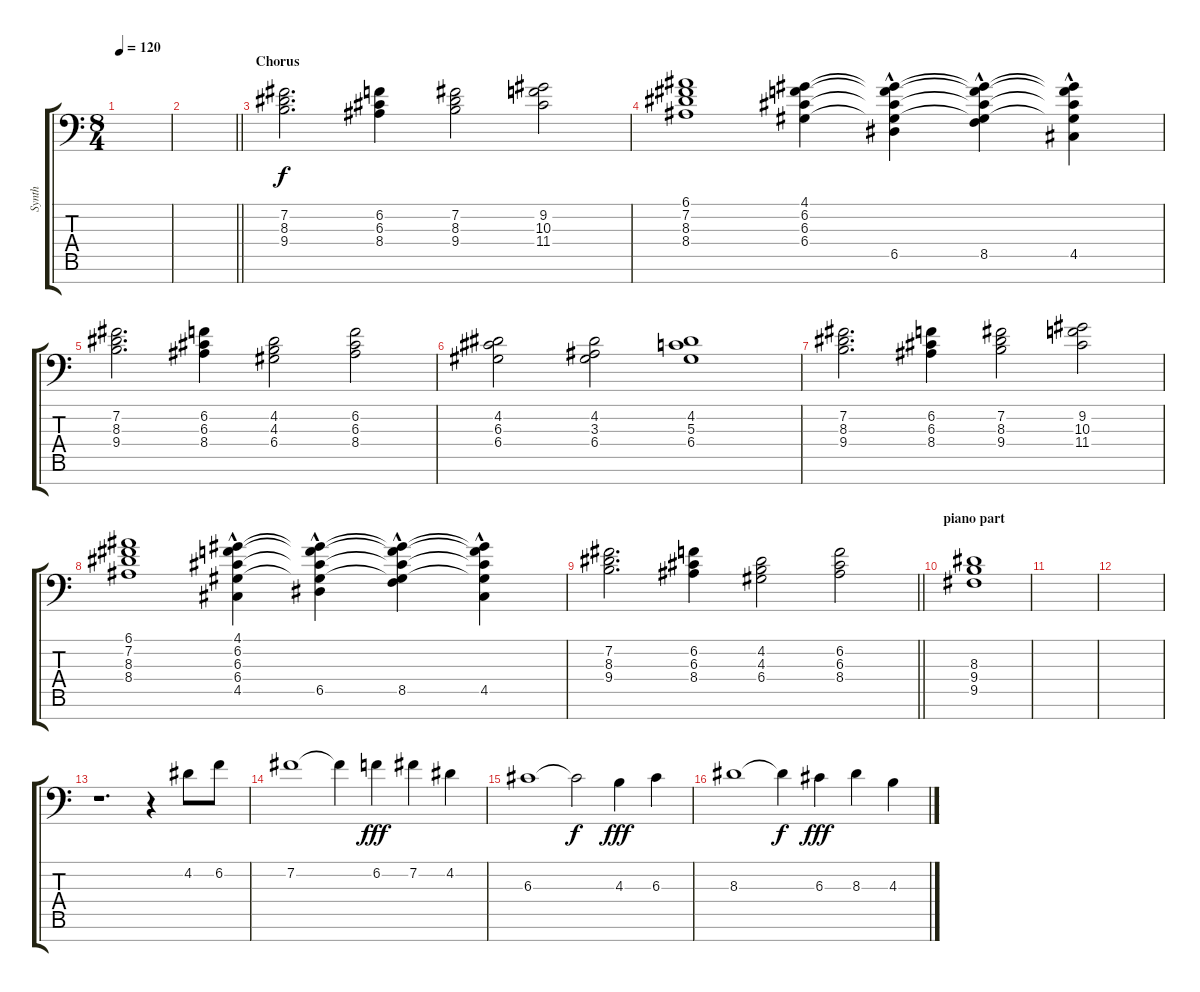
\track ("Synth" "Synth") {instrument stringensemble1}
\staff {score tabs}
\tuning (E4 B3 G3 D3 A2 E2 C-1) {hide}
\ts (8 4)
\tempo 120
\clef f4
\ks c
|
\barLineRight lightlight
|
\section ("" "Chorus")
(7.2 8.3 9.4).2{d} (6.2 6.3 8.4).4 (7.2 8.3 9.4).2 (9.2 10.3 11.4).2 |
(6.1 7.2 8.3 8.4).1 (4.1 6.2 6.3 6.4).4 (4.1{t} 6.2{t} 6.3{t} 6.4{t} 6.5{hac}).4 (4.1{t} 6.2{t} 6.3{t} 6.4{t} 8.5{hac}).4 (4.1{t} 6.2{t} 6.3{t} 6.4{t} 4.5{hac}).4 |
(7.2 8.3 9.4).2{d} (6.2 6.3 8.4).4 (4.2 4.3 6.4).2 (6.2 6.3 8.4).2 |
(4.2 6.3 6.4).2 (4.2 3.3 6.4).2 (4.2 5.3 6.4).1 |
(7.2 8.3 9.4).2{d} (6.2 6.3 8.4).4 (7.2 8.3 9.4).2 (9.2 10.3 11.4).2 |
(6.1 7.2 8.3 8.4).1 (4.1 6.2 6.3 6.4 4.5{hac}).4 (4.1{t} 6.2{t} 6.3{t} 6.4{t} 6.5{hac}).4 (4.1{t} 6.2{t} 6.3{t} 6.4{t} 8.5{hac}).4 (4.1{t} 6.2{t} 6.3{t} 6.4{t} 4.5{hac}).4 |
\barLineRight lightlight
(7.2 8.3 9.4).2{d} (6.2 6.3 8.4).4 (4.2 4.3 6.4).2 (6.2 6.3 8.4).2 |
\section ("" "piano part")
(8.3 9.4 9.5).1 |
|
|
r.1{d volume 9} r.4 4.2.8 6.2.8 |
7.2.1 7.2{t}.4{dy f} 6.2.4{dy fff} 7.2.4 4.2.4 |
6.3.1 6.3{t}.2{dy f} 4.3.4{dy fff} 6.3.4 |
8.3.1 8.3{t}.4{dy f} 6.3.4{dy fff} 8.3.4 4.3.4
